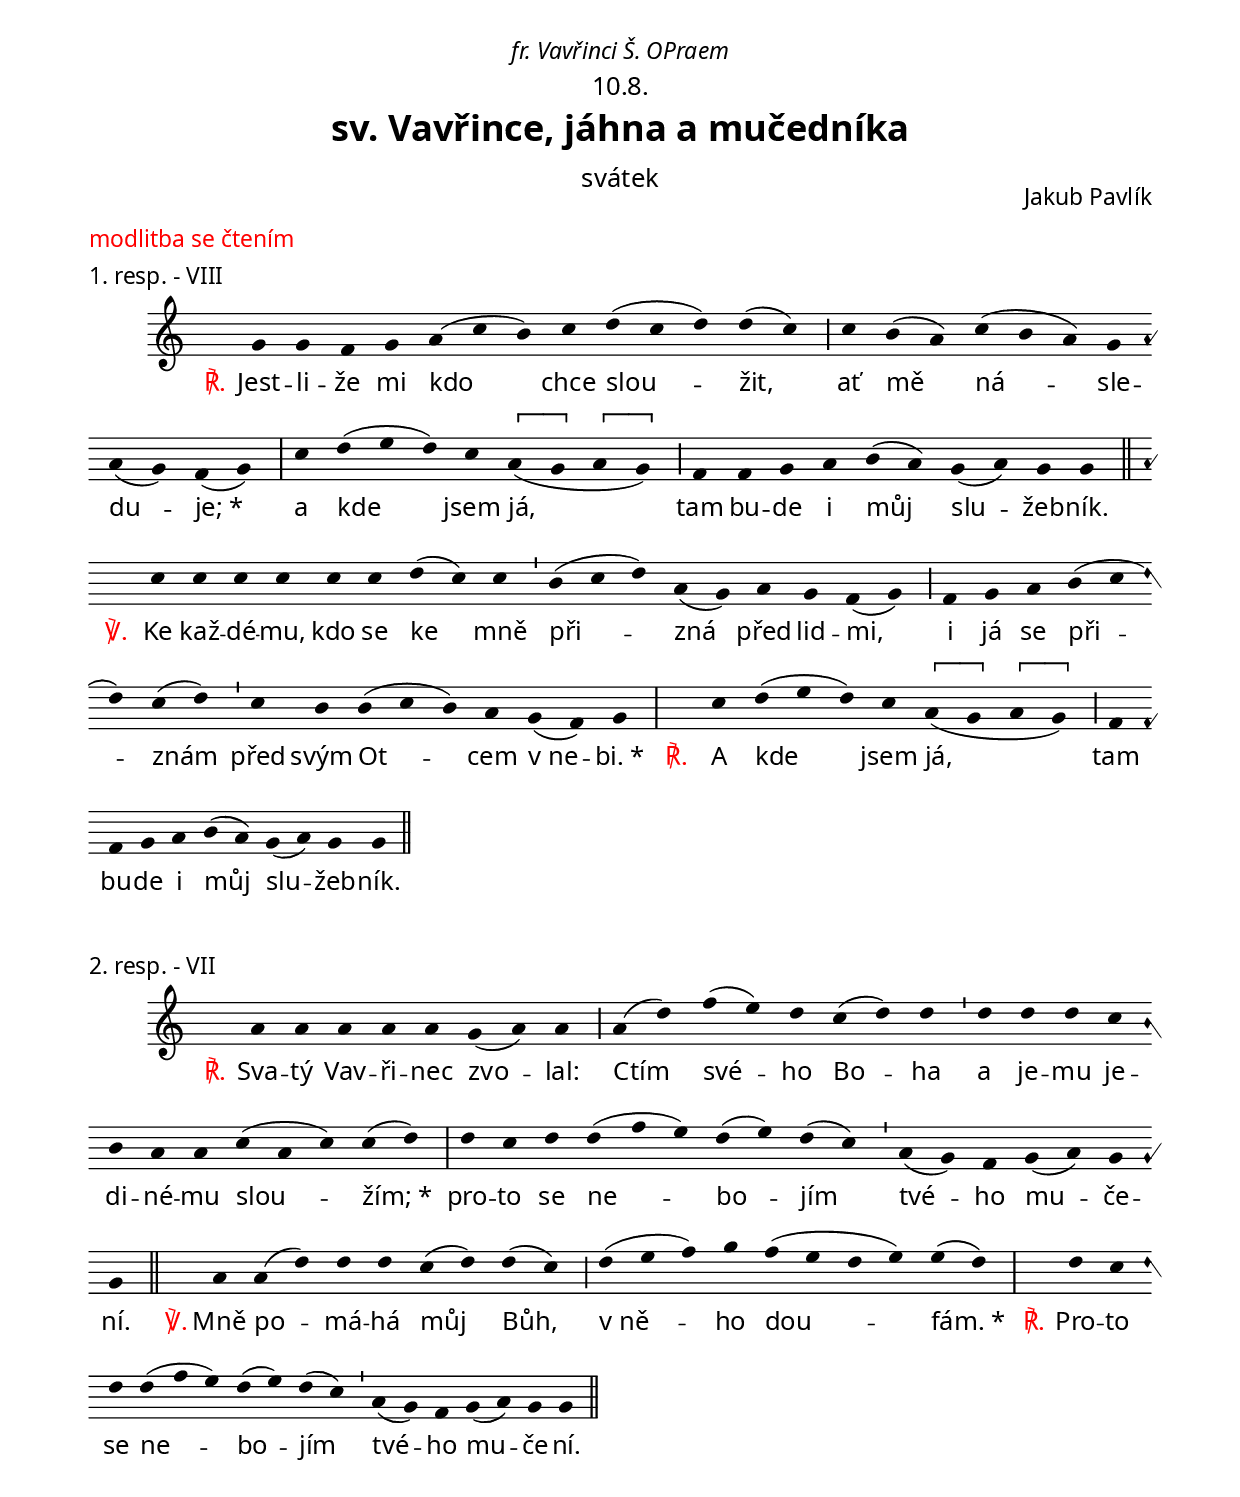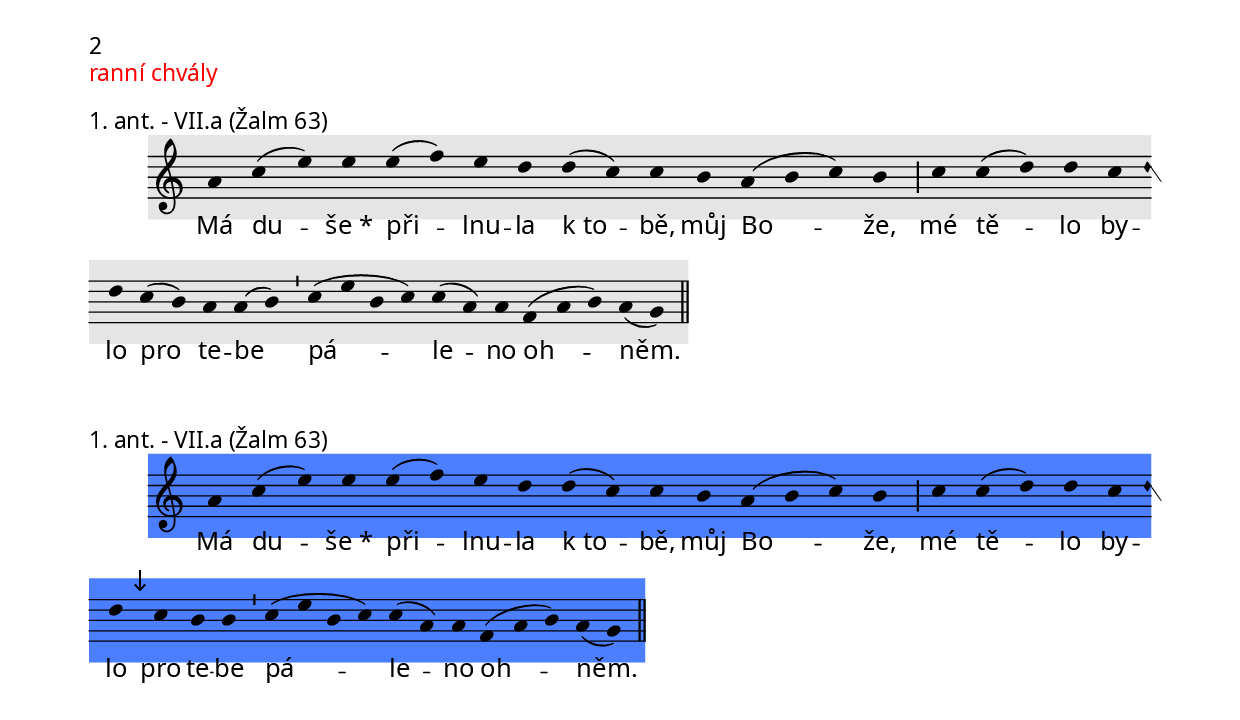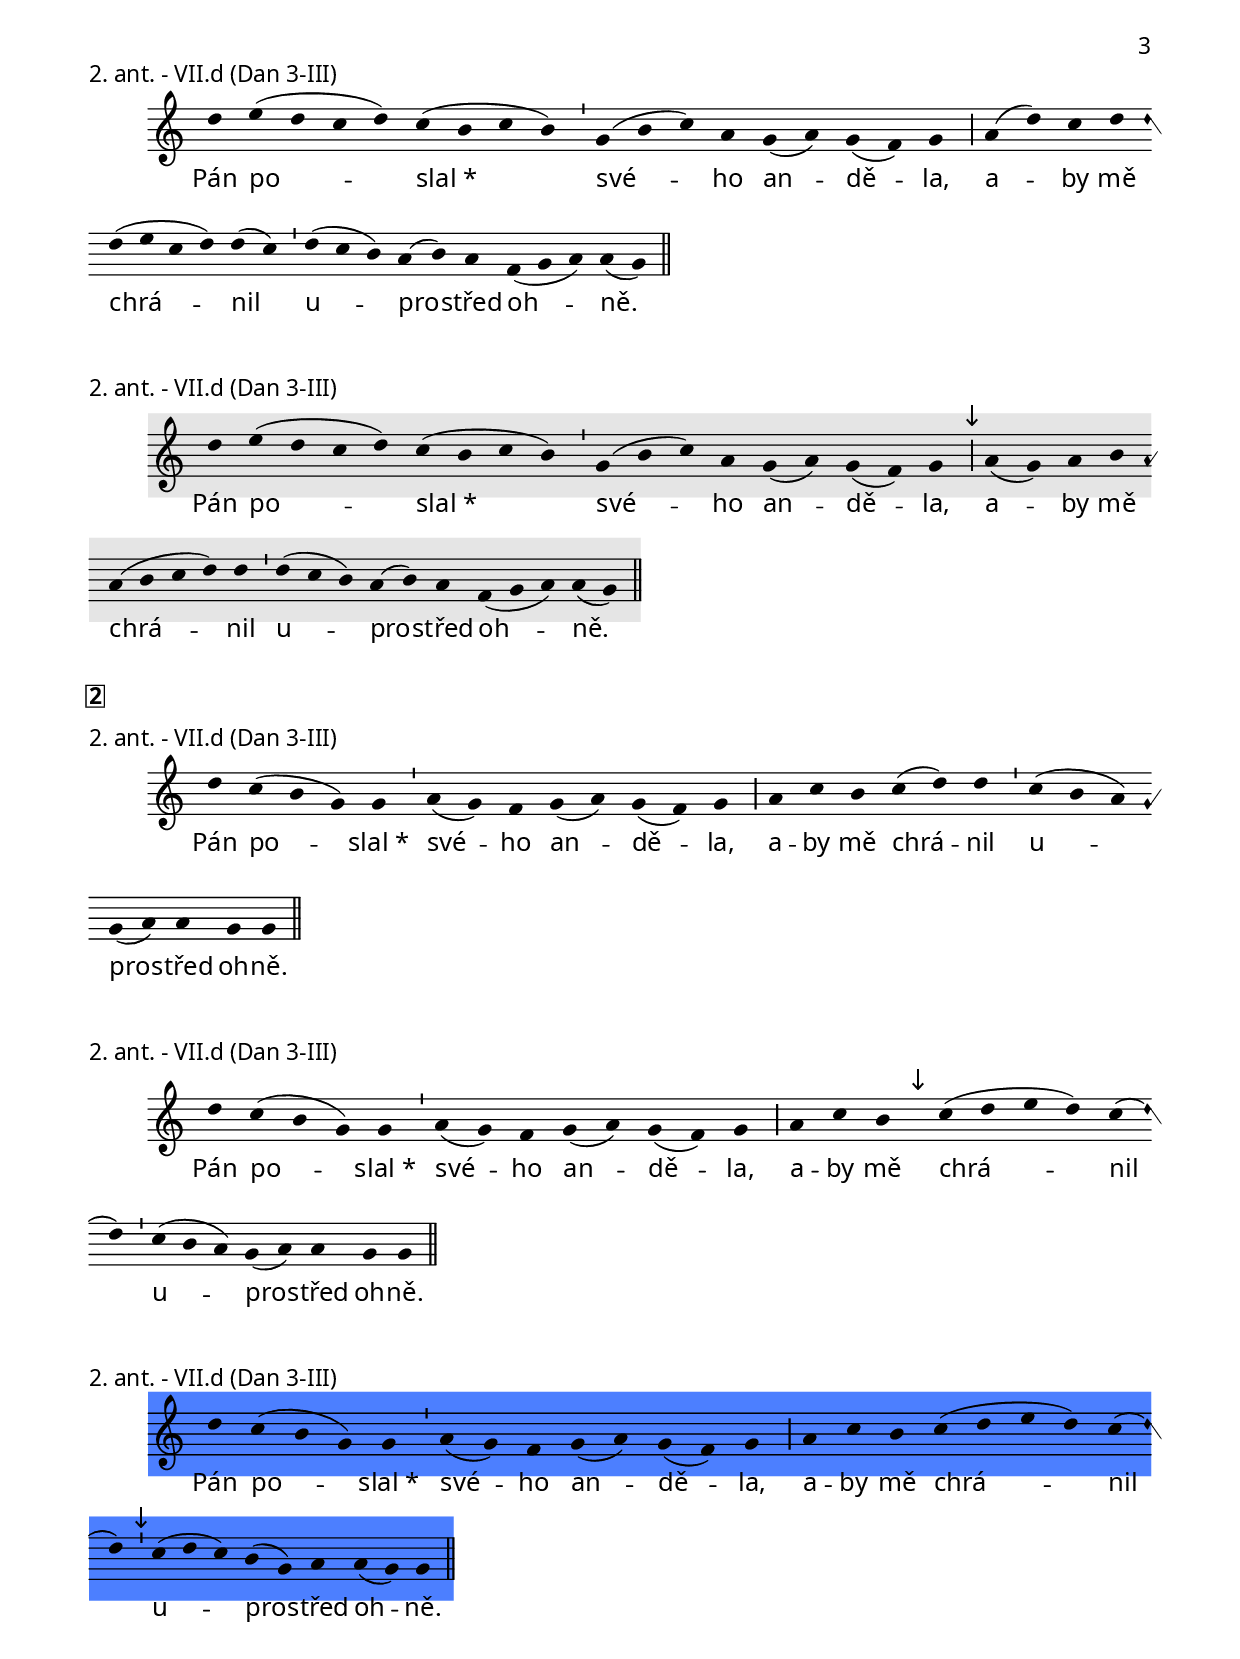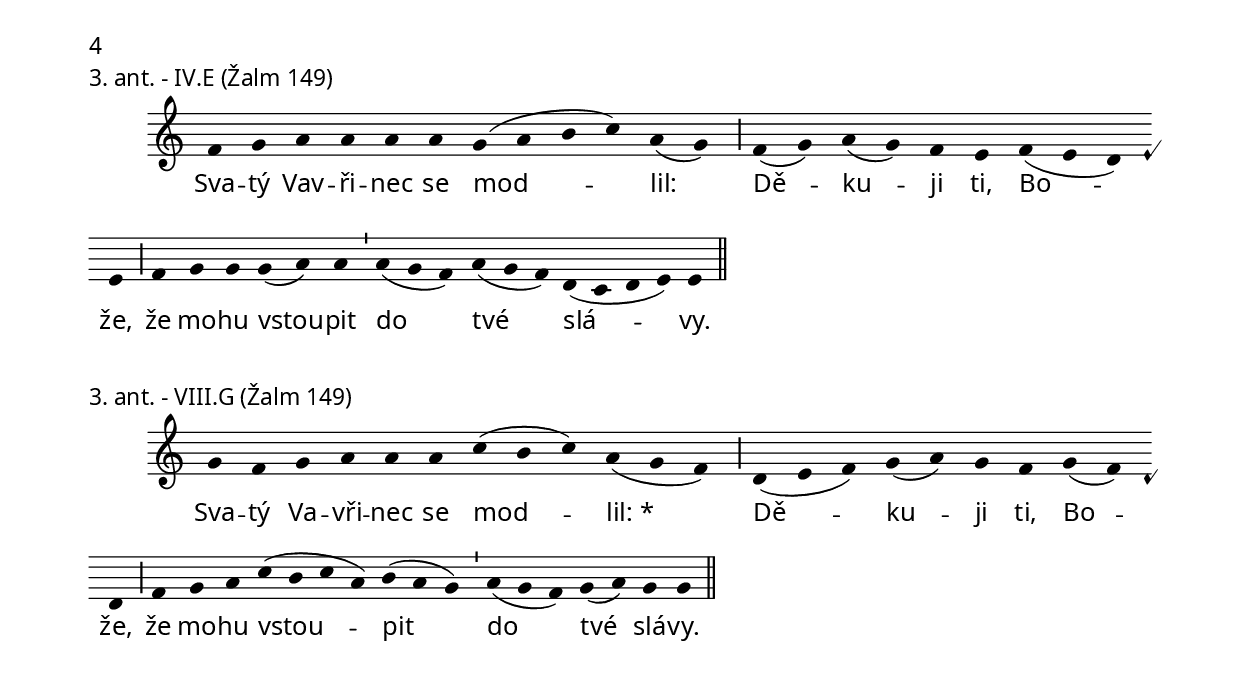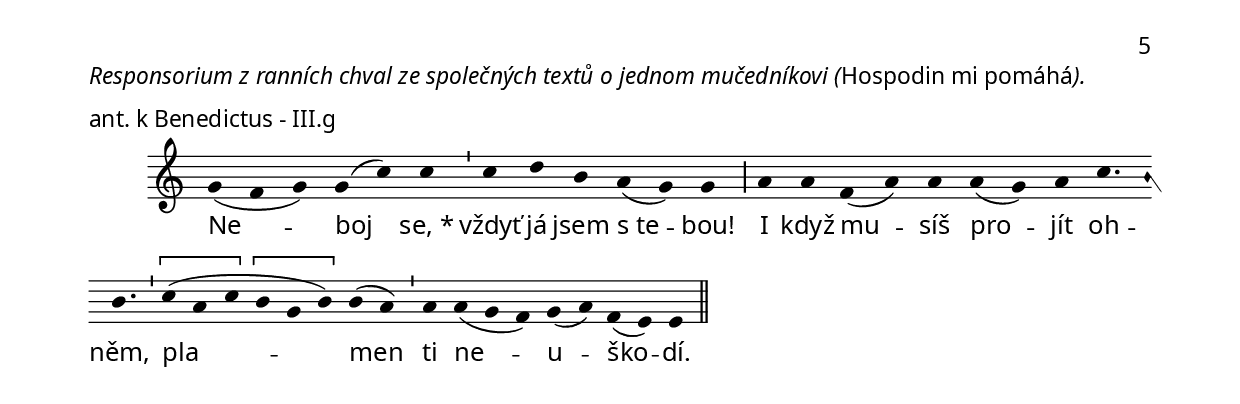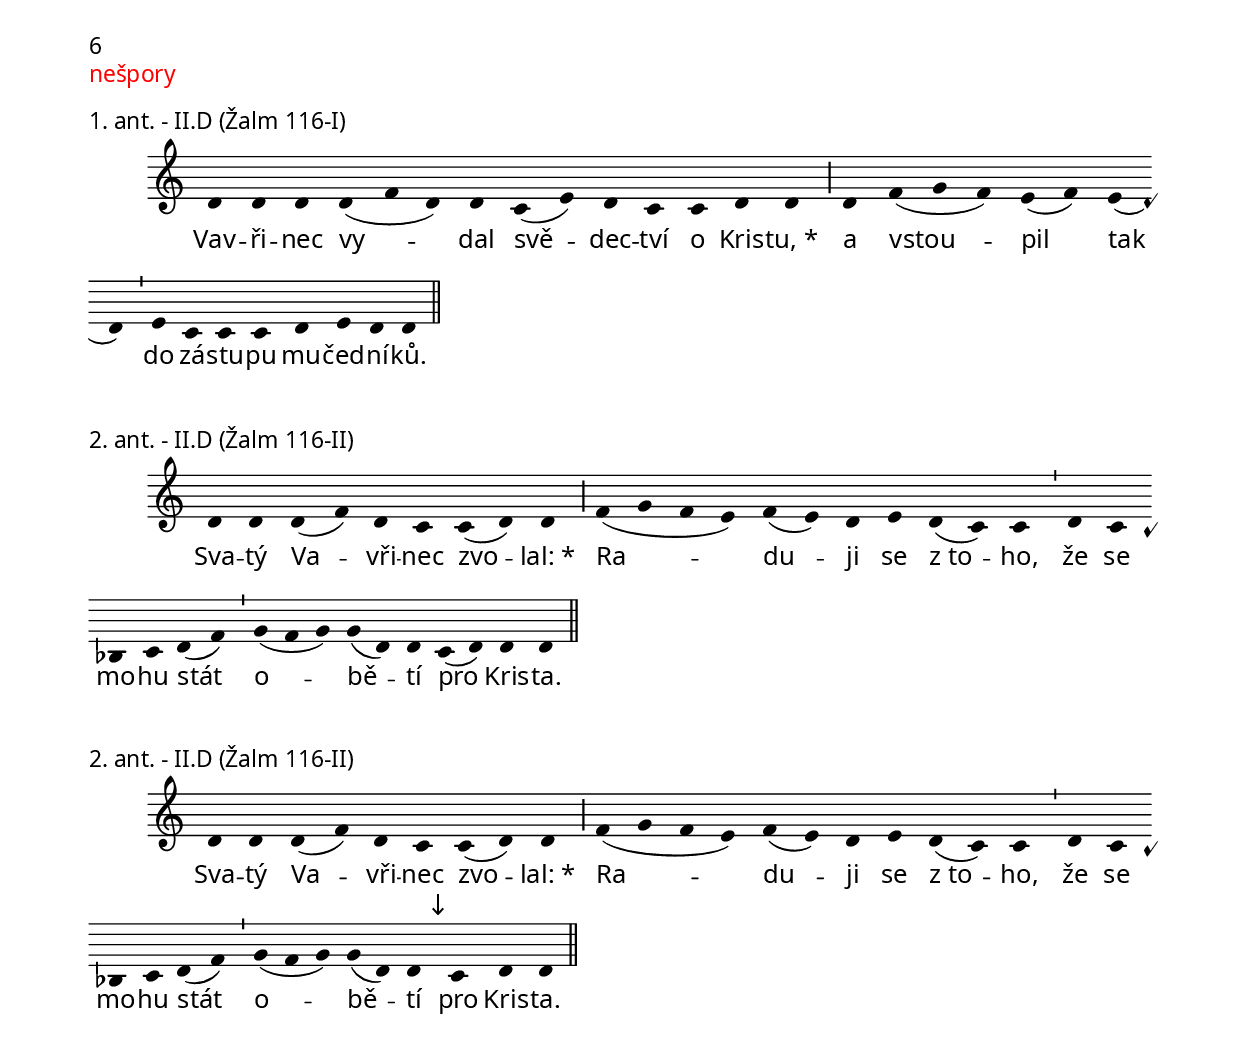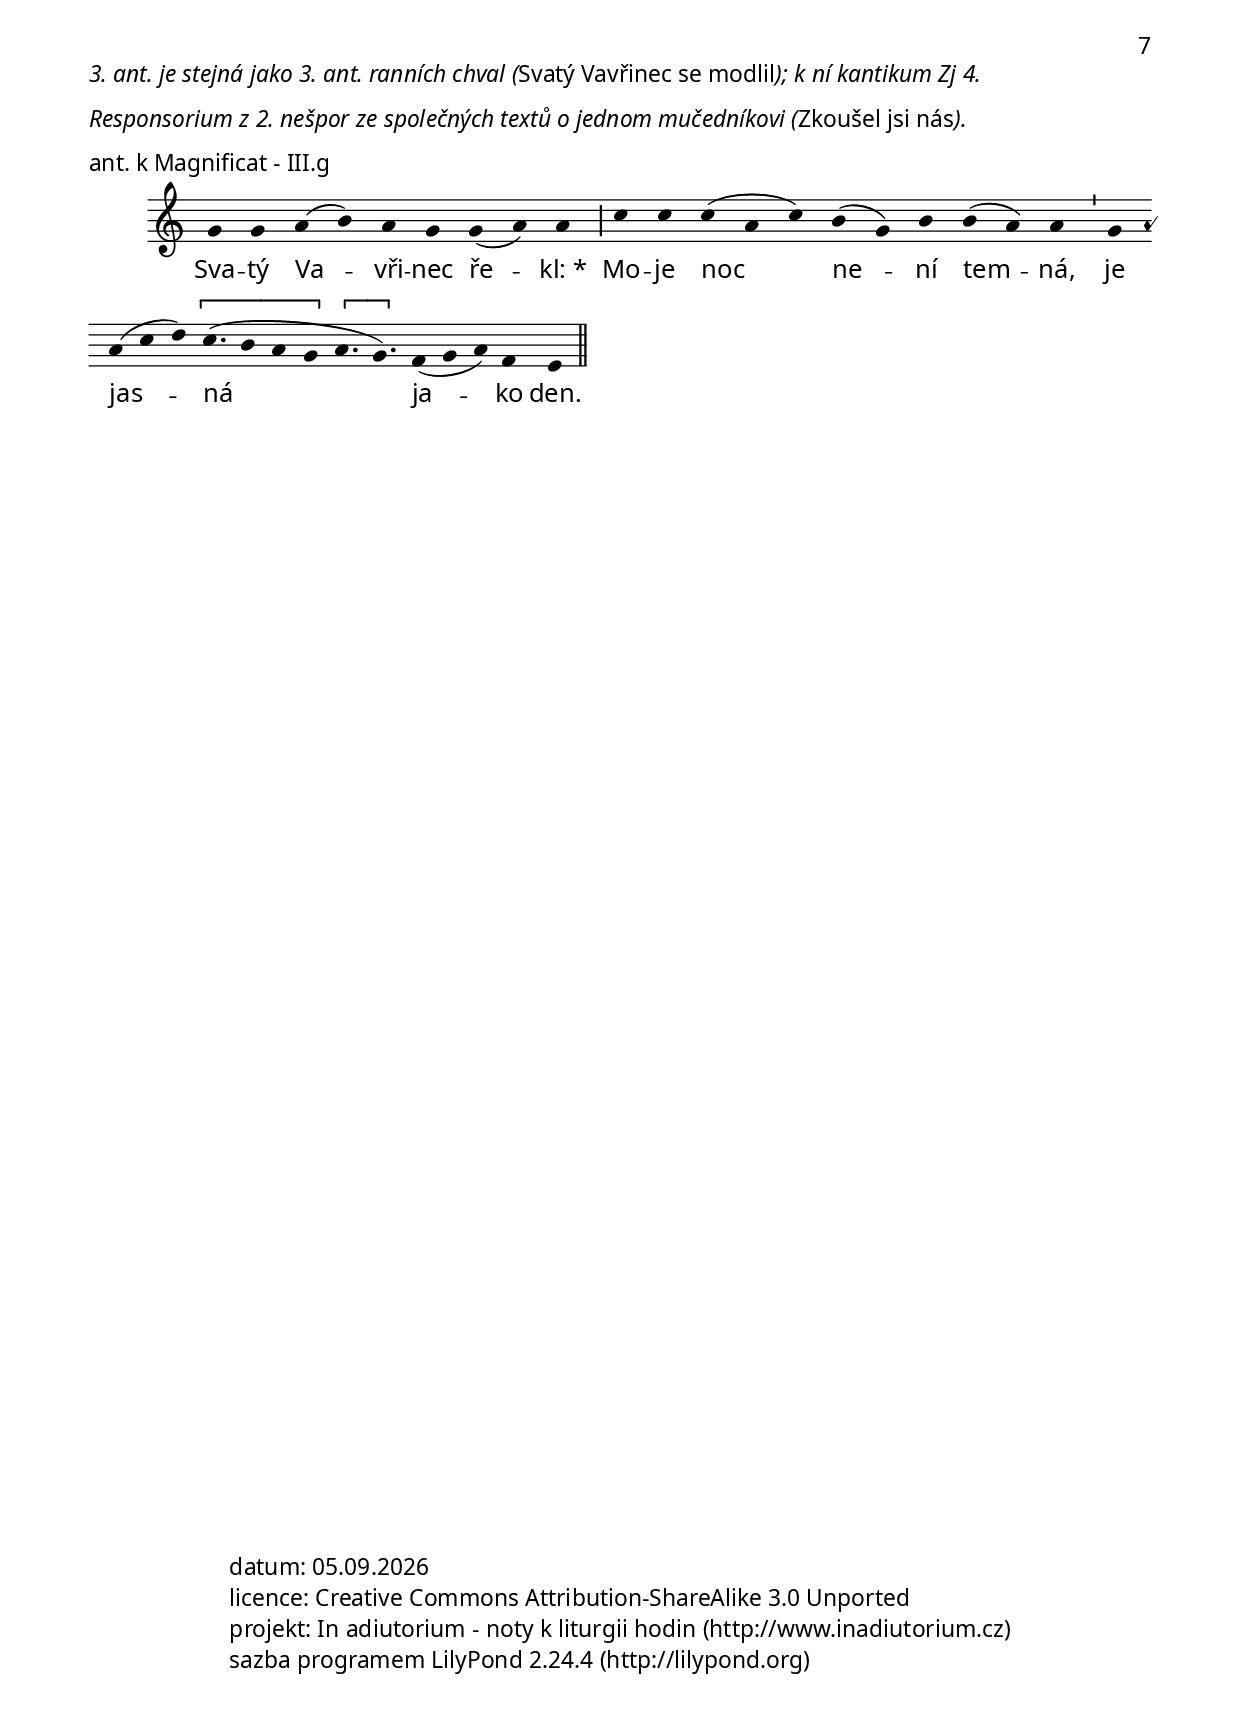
\version "2.15.40"

\include "../spolecne.ly"
\include "../dilyresponsorii.ly"

\header {
  title = \markup\titleSvatek
            "sv. Vavřince, jáhna a mučedníka"
            svátek
            10.8.
  composer = "Jakub Pavlík"
  dedication = \markup\italic "fr. Vavřinci Š. OPraem"
}

\markup {\nadpisHodinka {"modlitba se čtením"}}

\score {
  \relative c'' {
    \choralniRezim

    % R
    \neviditelna a
    g4 g f g a( c b) c d( c d) d( c) \barMaior
    c b( a) c( b a) g a( g) f( g) \barMax

    c d( e d) c \[ a( g \] \[ a g) \] \barMaior
    f f g a b( a) g( a) g g \barFinalis
    % V
    \neviditelna a
    c c c c c c d( c) c \barMin b( c d) a( g) a g f( g) \barMaior
    f g a b( c d) c( d) \barMin c b b( c b) a g( f) g \barMax

    % R
    \neviditelna a
    c d( e d) c \[ a( g \] \[ a g) \] \barMaior
    f f g a b( a) g( a) g g \barFinalis
  }
  \addlyrics {
    \Response Jest -- li -- že mi kdo chce slou -- žit,
    ať mě ná -- sle -- du -- je;_*

    a kde jsem já,
    tam bu -- de i můj slu -- žeb -- ník.
    \Verse Ke kaž -- dé -- mu, kdo se ke mně při -- zná před lid -- mi,
    i já se při -- znám před svým Ot -- cem v_ne -- bi._*

    \Response A kde jsem já, tam bu -- de i můj slu -- žeb -- ník.
  }
  \header {
    quid = "1. resp."
    modus = "VIII"
    id = "cte-r1"
    piece = \markup {\sestavTitulekResp}
  }
}

\score {
  \relative c'' {
    \choralniRezim

    % R
    \neviditelna a
    a4 a a a a g( a) a \barMaior
    a( d) f( e) d c( d) d \barMin
    d d d c b a a c( a c) c( d) \barMax

    d c d d( f e) d( e) d( c) \barMin a( g) f g( a) g g \barFinalis

    % V
    \neviditelna a
    a4 a( d) d d c( d) d( c) \barMaior d( e f) g f( e d e) e( d) \barMax

    % R
    \neviditelna a
    d c d d( f e) d( e) d( c) \barMin a( g) f g( a) g g \barFinalis
  }
  \addlyrics {
    \Response Sva -- tý Vav -- ři -- nec zvo -- lal:
    Ctím své -- ho Bo -- ha
    a je -- mu je -- di -- né -- mu slou -- žím;_*
    pro -- to se ne -- bo -- jím tvé -- ho mu -- če -- ní.
    \Verse Mně po -- má -- há můj Bůh, v_ně -- ho dou -- fám._*
    \Response Pro -- to se ne -- bo -- jím tvé -- ho mu -- če -- ní.
  }
  \header {
    quid = "2. resp."
    modus = "VII"
    id = "cte-r2"
    piece = \markup {\sestavTitulekResp}
  }
}

\pageBreak

\markup {\nadpisHodinka {"ranní chvály"}}

\score {
  \relative c'' {
    \zvyraznovacSedy
    \choralniRezim
    a4 c( e) e e( f) e d d( c) c b a( b c) b \barMaior
    c c( d) d c d c( b) a a( b) \barMin c( e b c) c( a) a f( a b) a( g) \barFinalis
  }
  \addlyrics {
    Má du -- še_* při -- lnu -- la k_to -- bě, můj Bo -- že,
    mé tě -- lo by -- lo pro te -- be pá -- le -- no oh -- něm.
  }
  \header {
    quid = "1. ant."
    modus = "VII"
    differentia = "a"
    psalmus = "Žalm 63"
    placet = "_pro tebe_ zkusit předělat zcela sylabicky - retardace se tu jeví neústrojná (nebo ne? docela jistý si nejsem)"
    id = "rch-a1"
    piece = \markup {\sestavTitulek}
  }
}

\score {
  \relative c'' {
    \zvyraznovacModry
    \choralniRezim
    a4 c( e) e e( f) e d d( c) c b a( b c) b \barMaior
    c c( d) d c d \mark\sipka c b b \barMin c( e b c) c( a) a f( a b) a( g) \barFinalis
  }
  \addlyrics {
    Má du -- še_* při -- lnu -- la k_to -- bě, můj Bo -- že,
    mé tě -- lo by -- lo pro te -- be pá -- le -- no oh -- něm.
  }
  \header {
    quid = "1. ant."
    modus = "VII"
    differentia = "a"
    psalmus = "Žalm 63"
    id = "rch-a1"
    piece = \markup {\sestavTitulek}
  }
}

\pageBreak

\score {
  \relative c'' {
    \choralniRezim
    d4 e( d c d) c( b c b) \barMin g( b c) a g( a) g( f) g \barMaior
    a( d) c d d( e c d) d( c) \barMin
    d( c b) a( b) a f( g a) a( g) \barFinalis
  }
  \addlyrics {
    Pán po -- slal_* své -- ho an -- dě -- la,
    a -- by mě chrá -- nil
    u -- pro -- střed oh -- ně.
  }
  \header {
    quid = "2. ant."
    modus = "VII"
    differentia = "d"
    psalmus = "Dan 3-III"
    id = "rch-a2"
    piece = \markup {\sestavTitulek}
  }
}

\score {
  \relative c'' {
    \zvyraznovacSedy
    \choralniRezim
    d4 e( d c d) c( b c b) \barMin g( b c) a g( a) g( f) g \barMaior
    \mark\sipka a( g) a b a( b c d) d \barMin
    d( c b) a( b) a f( g a) a( g) \barFinalis
  }
  \addlyrics {
    Pán po -- slal_* své -- ho an -- dě -- la,
    a -- by mě chrá -- nil
    u -- pro -- střed oh -- ně.
  }
  \header {
    quid = "2. ant."
    modus = "VII"
    differentia = "d"
    psalmus = "Dan 3-III"
    id = "rch-a2"
    piece = \markup {\sestavTitulek}
  }
}

\markup\nadpisSkupiny 2

\score {
  \relative c'' {
    \choralniRezim
    d4 c( b g) g \barMin
    a( g) f g( a) g( f) g \barMaior
    a c b c( d) d \barMin
    c( b a) g( a) a g g \barFinalis
  }
  \addlyrics {
    Pán po -- slal_*
    své -- ho an -- dě -- la,
    a -- by mě chrá -- nil
    u -- pro -- střed oh -- ně.
  }
  \header {
    quid = "2. ant."
    modus = "VII"
    differentia = "d"
    psalmus = "Dan 3-III"
    fial = "sanktoral/0222petruvstolec.ly#mc-a2?zacatek"
    id = "rch-a2"
    piece = \markup {\sestavTitulek}
  }
}

\score {
  \relative c'' {
    \choralniRezim
    d4 c( b g) g \barMin
    a( g) f g( a) g( f) g \barMaior
    a c b \mark\sipka c( d e d) c( d) \barMin
    c( b a) g( a) a g g \barFinalis
  }
  \addlyrics {
    Pán po -- slal_*
    své -- ho an -- dě -- la,
    a -- by mě chrá -- nil
    u -- pro -- střed oh -- ně.
  }
  \header {
    quid = "2. ant."
    modus = "VII"
    differentia = "d"
    psalmus = "Dan 3-III"
    fial = "sanktoral/0222petruvstolec.ly#mc-a2?zacatek"
    id = "rch-a2"
    piece = \markup {\sestavTitulek}
  }
}

\score {
  \relative c'' {
    \zvyraznovacModry
    \choralniRezim
    d4 c( b g) g \barMin
    a( g) f g( a) g( f) g \barMaior
    a c b c( d e d) c( d) \barMin
    \mark\sipka c( d c) b( g) a a( g) g \barFinalis
  }
  \addlyrics {
    Pán po -- slal_*
    své -- ho an -- dě -- la,
    a -- by mě chrá -- nil
    u -- pro -- střed oh -- ně.
  }
  \header {
    quid = "2. ant."
    modus = "VII"
    differentia = "d"
    psalmus = "Dan 3-III"
    fial = "sanktoral/0222petruvstolec.ly#mc-a2?zacatek"
    id = "rch-a2"
    piece = \markup {\sestavTitulek}
  }
}

\pageBreak

\score {
  \relative c' {
    \choralniRezim
    f4 g a a a a g( a b c) a( g) \barMaior
    f( g) a( g) f e f( e d) e \barMaior
    f g g g( a) a \barMin a( g f) a( g f) d( c d e) e \barFinalis
  }
  \addlyrics {
    Sva -- tý Vav -- ři -- nec se mod -- lil:
    Dě -- ku -- ji ti, Bo -- že,
    že mo -- hu vstou -- pit do tvé slá -- vy.
  }
  \header {
    quid = "3. ant."
    modus = "IV"
    differentia = "E"
    psalmus = "Žalm 149"
    id = ""
    piece = \markup {\sestavTitulek}
  }
}

\score {
  \relative c'' {
    \choralniRezim
    g4 f g a a a c( b c) a( g f) \barMaior
    d( e f) g( a) g f g( f) d \barMaior
    f g a c( b c a) b( a g) \barMin a( g f) g( a) g g \barFinalis
  }
  \addlyrics {
    Sva -- tý Va -- vři -- nec se mod -- lil:_*
    Dě -- ku -- ji ti, Bo -- že,
    že mo -- hu vstou -- pit do tvé slá -- vy.
  }
  \header {
    quid = "3. ant."
    modus = "VIII"
    differentia = "G"
    psalmus = "Žalm 149"
    id = "rch-a3"
    piece = \markup {\sestavTitulek}
  }
}

\pageBreak

\markup\italic{Responsorium z ranních chval ze společných textů
o jednom mučedníkovi \concat{(\upright{"Hospodin mi pomáhá"}).}}

\score {
  \relative c'' {
    \choralniRezim
    g4( f g) g( c) c \barMin c d b a( g) g \barMaior
    a a f( a) a a( g) a c4. b \barMin
    \[ c4( a c \] \[ b g b) \] b( a) \barMin a a( g f) g( a) f( e) e \barFinalis
  }
  \addlyrics {
    Ne -- boj se,_* vždyť já jsem s_te -- bou!
    I když mu -- síš pro -- jít oh -- něm,
    pla -- men ti ne -- u -- ško -- dí.
  }
  \header {
    quid = "ant. k Benedictus"
    modus = "III"
    differentia = "g"
    psalmus = ""
    id = "rch-aben"
    piece = \markup {\sestavTitulekBezZalmu}
  }
}

\pageBreak

\markup {\nadpisHodinka {"nešpory"}}

\score {
  \relative c' {
    \choralniRezim
    d4 d d d( f d) d c( e) d c c d d \barMaior
    d f( g f) e( f) e( d) \barMin e c c c d e d d \barFinalis
  }
  \addlyrics {
    Vav -- ři -- nec vy -- dal svě -- dec -- tví o Kris -- tu,_*
    a vstou -- pil tak do zá -- stu -- pu mu -- čed -- ní -- ků.
  }
  \header {
    quid = "1. ant."
    modus = "II"
    differentia = "D"
    psalmus = "Žalm 116-I"
    id = "ne-a1"
    piece = \markup {\sestavTitulek}
  }
}

\score {
  \relative c' {
    \choralniRezim
    d4 d d( f) d c c( d) d \barMaior
    f( g f e) f( e) d e d( c) c \barMin
    d c bes c d( f) \barMin g( f g) g( d) d c( d) d d \barFinalis
  }
  \addlyrics {
    Sva -- tý Va -- vři -- nec zvo -- lal:_*
    Ra -- du -- ji se z_to -- ho,
    že se mo -- hu stát o -- bě -- tí pro Kris -- ta.
  }
  \header {
    quid = "2. ant."
    modus = "II"
    differentia = "D"
    psalmus = "Žalm 116-II"
    id = "ne-a2"
    piece = \markup {\sestavTitulek}
  }
}

\score {
  \relative c' {
    \choralniRezim
    d4 d d( f) d c c( d) d \barMaior
    f( g f e) f( e) d e d( c) c \barMin
    d c bes c d( f) \barMin g( f g) g( d) d \mark\sipka c d d \barFinalis
  }
  \addlyrics {
    Sva -- tý Va -- vři -- nec zvo -- lal:_*
    Ra -- du -- ji se z_to -- ho,
    že se mo -- hu stát o -- bě -- tí pro Kris -- ta.
  }
  \header {
    quid = "2. ant."
    modus = "II"
    differentia = "D"
    psalmus = "Žalm 116-II"
    id = "ne-a2"
    piece = \markup {\sestavTitulek}
  }
}

\pageBreak

\markup\italic{3. ant. je stejná jako 3. ant. ranních chval \concat{(\upright{"Svatý Vavřinec se modlil"});} k ní kantikum Zj 4.}

\markup\italic{Responsorium z 2. nešpor ze společných textů
o jednom mučedníkovi \concat{(\upright{"Zkoušel jsi nás"}).}}

\score {
  \relative c'' {
    \choralniRezim
    g4 g a( b) a g g( a) a \barMaior
    c4 c c( a c) b( g) b b( a) a \barMin
    g a( c d) \[ c4.( b4 a g \] \[ a4. g) \] f4( g a) f e \barFinalis
  }
  \addlyrics {
    Sva -- tý Va -- vři -- nec ře -- kl:_*
    Mo -- je noc ne -- ní tem -- ná,
    % a -- le % -- to mi tu nesedi
    je jas -- ná ja -- ko den.
  }
  \header {
    quid = "ant. k Magnificat"
    modus = "III"
    differentia = "g"
    psalmus = ""
    id = "ne-amag"
    piece = \markup {\sestavTitulekBezZalmu}
  }
}